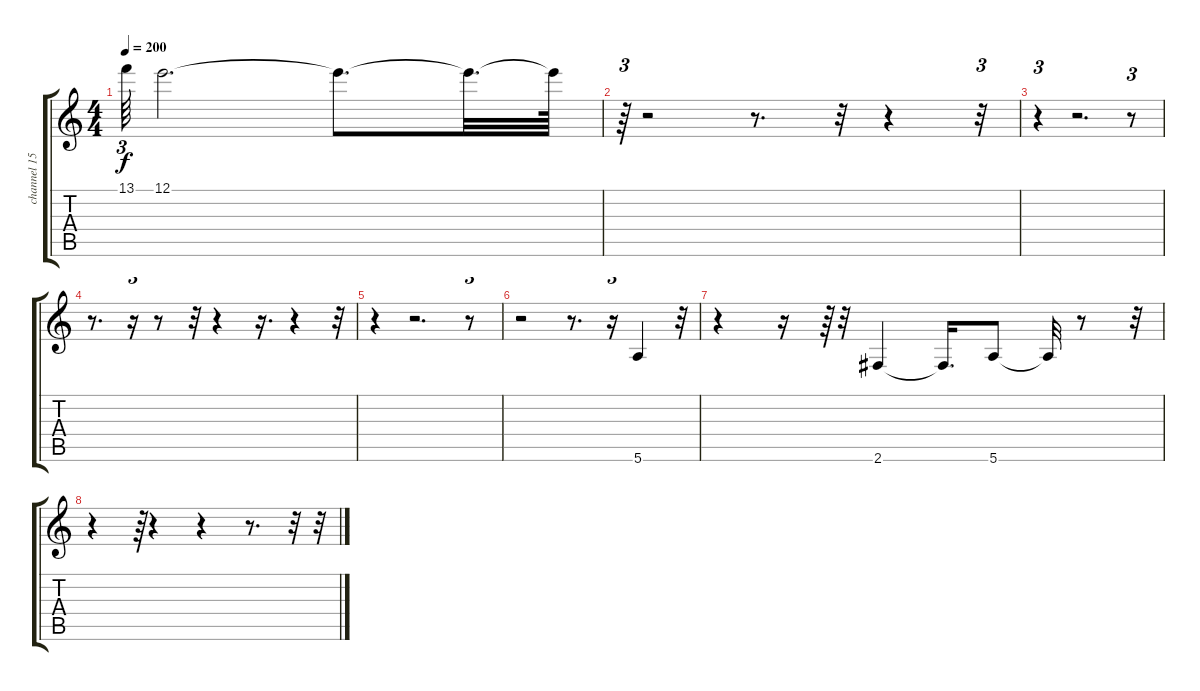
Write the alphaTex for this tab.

\track ("channel 15          " "channel 15") {instrument fretlessbass}
\staff {score tabs}
\tuning (E4 B3 G3 D3 A2 E2) {hide}
\ts (4 4)
\tempo 200
\clef g2
\ks c
13.1{t}.64{tu (3 2) dy f} 12.1.2{d} 12.1{t}.8{d} 12.1{t}.32{d} 12.1{t}.64 |
r.64{tu (3 2)} r.2 r.8{d} r.32 r.4 r.32{tu (3 2)} |
r.4{tu (3 2)} r.2{d} r.8{tu (3 2)} |
r.8{d} r.16{tu (3 2)} r.8 r.32 r.4 r.16{d} r.4 r.32{tu (3 2)} |
r.4{tu (3 2)} r.2{d} r.8{tu (3 2)} |
r.2 r.8{d} r.16{tu (3 2)} 5.6.4 r.32{tu (3 2)} |
r.4 r.16 r.64{tu (3 2)} r.32 2.6.4 2.6{t}.16{d} 5.6.8 5.6{t}.32 r.8 r.32{tu (3 2)} |
r.4 r.64{tu (3 2)} r.4 r.4 r.8{d} r.32 r.32{tu (3 2)}
